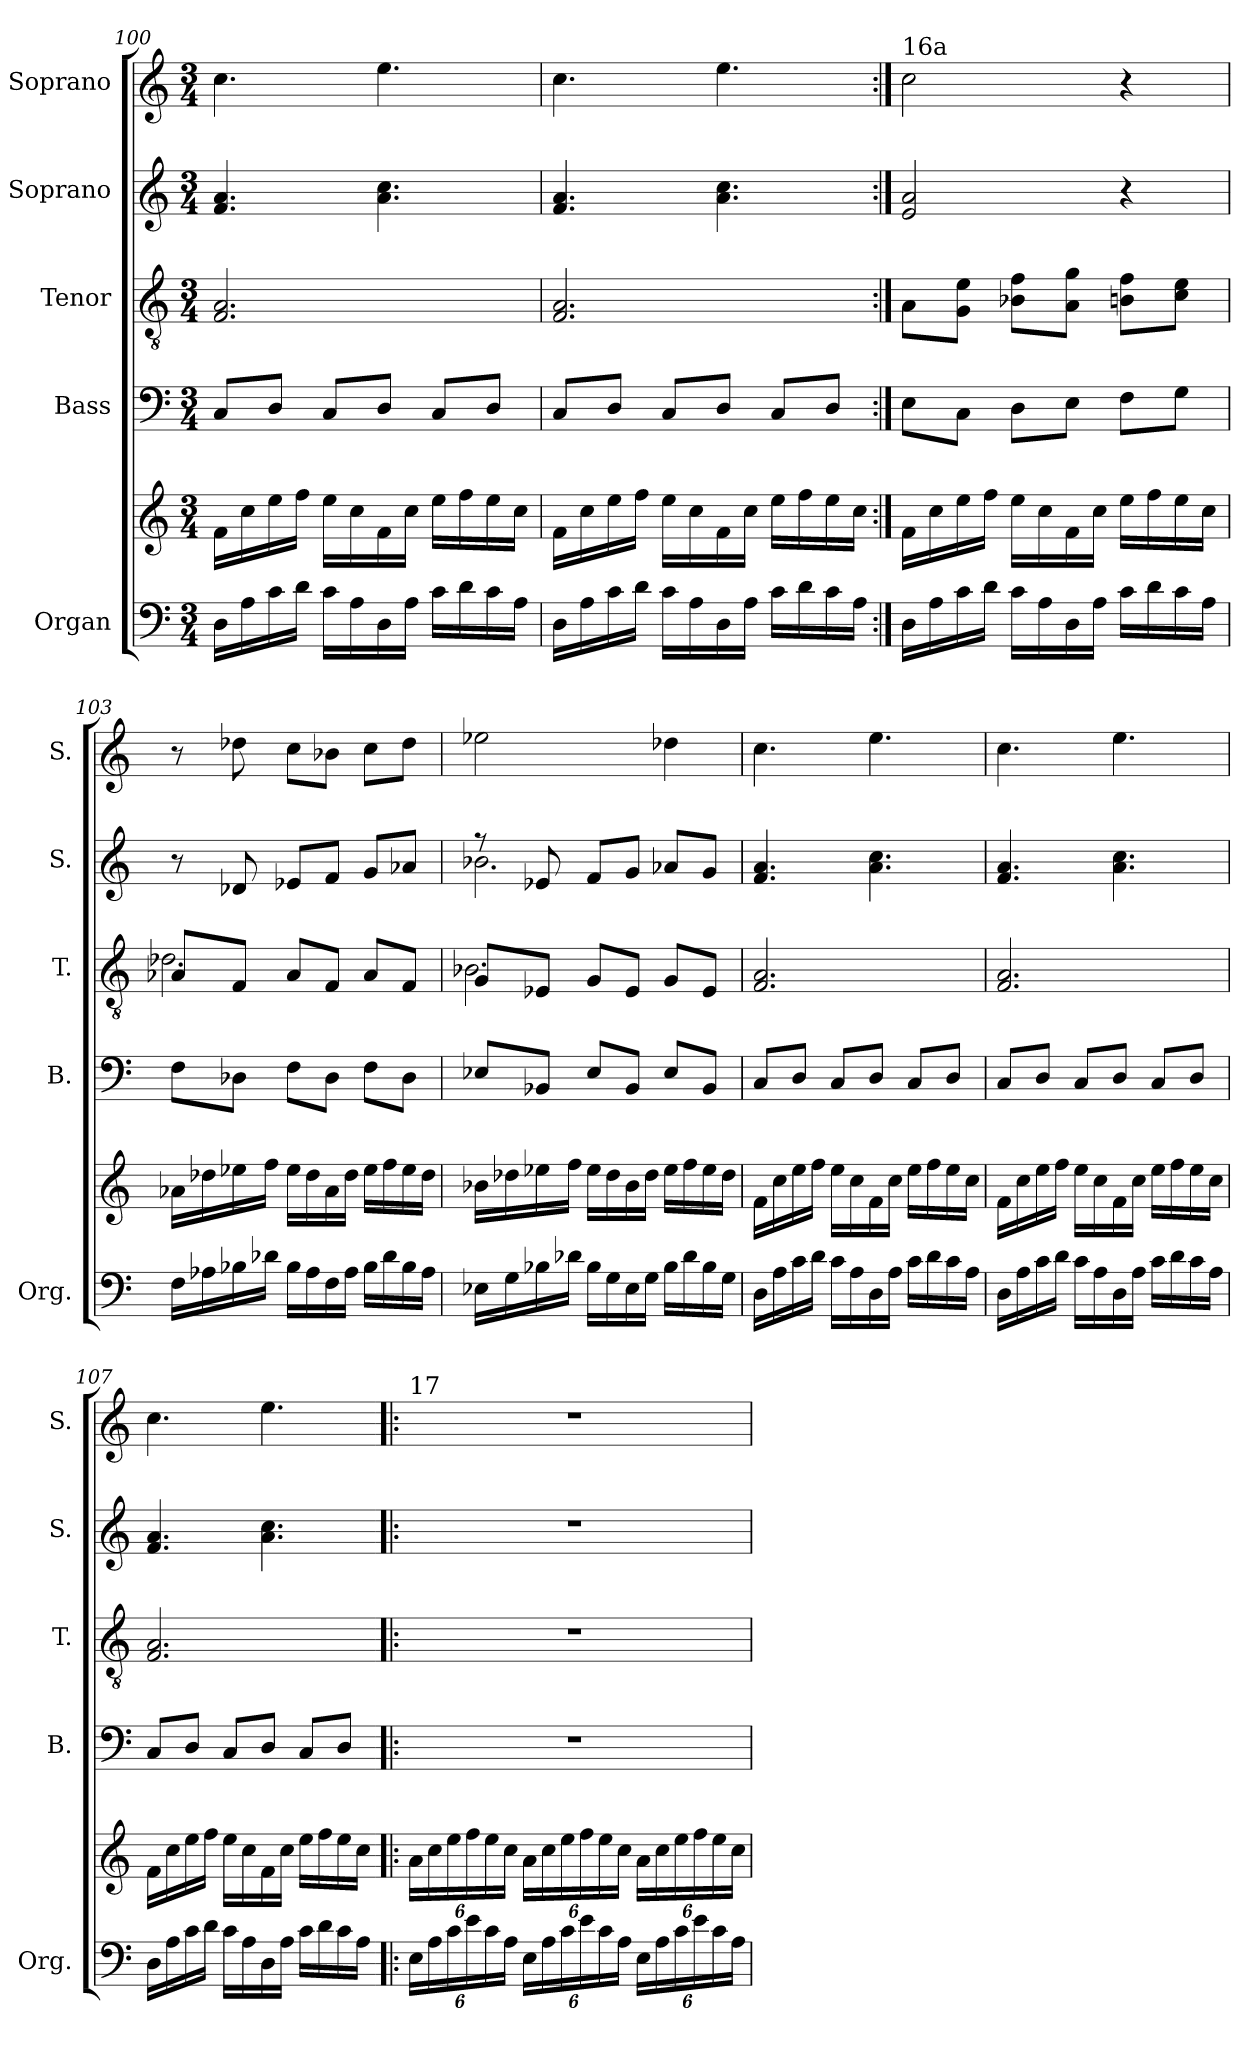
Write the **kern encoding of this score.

**kern	**kern	**kern	**kern	**kern	**kern
*part5	*part5	*part4	*part3	*part2	*part1
*staff6	*staff5	*staff4	*staff3	*staff2	*staff1
*I"Organ	*	*I"Bass	*I"Tenor	*I"Soprano	*I"Soprano
*I'Org.	*	*I'B.	*I'T.	*I'S.	*I'S.
*clefF4	*clefG2	*clefF4	*clefGv2	*clefG2	*clefG2
*k[]	*k[]	*k[]	*k[]	*k[]	*k[]
*M3/4	*M3/4	*M3/4	*M3/4	*M3/4	*M3/4
=100	=100	=100	=100	=100	=100
16D\LL	16f\LL	8C/L	2.F/ 2.A/	4.f/ 4.a/	4.cc\
16A\	16cc\	.	.	.	.
16c\	16ee\	8D/J	.	.	.
16d\JJ	16ff\JJ	.	.	.	.
16c\LL	16ee\LL	8C/L	.	.	.
16A\	16cc\	.	.	.	.
16D\	16f\	8D/J	.	4.a\ 4.cc\	4.ee\
16A\JJ	16cc\JJ	.	.	.	.
16c\LL	16ee\LL	8C/L	.	.	.
16d\	16ff\	.	.	.	.
16c\	16ee\	8D/J	.	.	.
16A\JJ	16cc\JJ	.	.	.	.
=101	=101	=101	=101	=101	=101
16D\LL	16f\LL	8C/L	2.F/ 2.A/	4.f/ 4.a/	4.cc\
16A\	16cc\	.	.	.	.
16c\	16ee\	8D/J	.	.	.
16d\JJ	16ff\JJ	.	.	.	.
16c\LL	16ee\LL	8C/L	.	.	.
16A\	16cc\	.	.	.	.
16D\	16f\	8D/J	.	4.a\ 4.cc\	4.ee\
16A\JJ	16cc\JJ	.	.	.	.
16c\LL	16ee\LL	8C/L	.	.	.
16d\	16ff\	.	.	.	.
16c\	16ee\	8D/J	.	.	.
16A\JJ	16cc\JJ	.	.	.	.
!!LO:LB:g=z
=102:|!	=102:|!	=102:|!	=102:|!	=102:|!	=102:|!
!	!	!	!	!	!LO:TX:a:t=16a
16D\LL	16f\LL	8E\L	8A\L	2e/ 2a/	2cc\
16A\	16cc\	.	.	.	.
16c\	16ee\	8C\J	8G\ 8e\J	.	.
16d\JJ	16ff\JJ	.	.	.	.
16c\LL	16ee\LL	8D\L	8B-X\ 8f\L	.	.
16A\	16cc\	.	.	.	.
16D\	16f\	8E\J	8A\ 8g\J	.	.
16A\JJ	16cc\JJ	.	.	.	.
16c\LL	16ee\LL	8F\L	8Bn\ 8f\L	4r	4r
16d\	16ff\	.	.	.	.
16c\	16ee\	8G\J	8c\ 8e\J	.	.
16A\JJ	16cc\JJ	.	.	.	.
=103	=103	=103	=103	=103	=103
*	*	*	*^	*	*
16F\LL	16a-X\LL	8F\L	8A-X/L	2.d-X\	8r	8r
16A-X\	16dd-X\	.	.	.	.	.
16B-X\	16ee-X\	8D-X\J	8F/J	.	8d-X/	8dd-X\
16d-X\JJ	16ff\JJ	.	.	.	.	.
16B-\LL	16ee-\LL	8F\L	8A-/L	.	8e-X/L	8cc\L
16A-\	16dd-\	.	.	.	.	.
16F\	16a-\	8D-\J	8F/J	.	8f/J	8b-X\J
16A-\JJ	16dd-\JJ	.	.	.	.	.
16B-\LL	16ee-\LL	8F\L	8A-/L	.	8g/L	8cc\L
16d-\	16ff\	.	.	.	.	.
16B-\	16ee-\	8D-\J	8F/J	.	8a-X/J	8dd-\J
16A-\JJ	16dd-\JJ	.	.	.	.	.
=104	=104	=104	=104	=104	=104	=104
*	*	*	*	*	*^	*
16E-X\LL	16b-X\LL	8E-X/L	8G/L	2.B-X\	8r	2.b-X\	2ee-X\
16G\	16dd-X\	.	.	.	.	.	.
16B-X\	16ee-X\	8BB-X/J	8E-X/J	.	8e-X/	.	.
16d-X\JJ	16ff\JJ	.	.	.	.	.	.
16B-\LL	16ee-\LL	8E-/L	8G/L	.	8f/L	.	.
16G\	16dd-\	.	.	.	.	.	.
16E-\	16b-\	8BB-/J	8E-/J	.	8g/J	.	.
16G\JJ	16dd-\JJ	.	.	.	.	.	.
16B-\LL	16ee-\LL	8E-/L	8G/L	.	8a-X/L	.	4dd-X\
16d-\	16ff\	.	.	.	.	.	.
16B-\	16ee-\	8BB-/J	8E-/J	.	8g/J	.	.
16G\JJ	16dd-\JJ	.	.	.	.	.	.
*	*	*	*v	*v	*	*	*
*	*	*	*	*v	*v	*
!!LO:PB:g=z
=105	=105	=105	=105	=105	=105
16D\LL	16f\LL	8C/L	2.F/ 2.A/	4.f/ 4.a/	4.cc\
16A\	16cc\	.	.	.	.
16c\	16ee\	8D/J	.	.	.
16d\JJ	16ff\JJ	.	.	.	.
16c\LL	16ee\LL	8C/L	.	.	.
16A\	16cc\	.	.	.	.
16D\	16f\	8D/J	.	4.a\ 4.cc\	4.ee\
16A\JJ	16cc\JJ	.	.	.	.
16c\LL	16ee\LL	8C/L	.	.	.
16d\	16ff\	.	.	.	.
16c\	16ee\	8D/J	.	.	.
16A\JJ	16cc\JJ	.	.	.	.
=106	=106	=106	=106	=106	=106
16D\LL	16f\LL	8C/L	2.F/ 2.A/	4.f/ 4.a/	4.cc\
16A\	16cc\	.	.	.	.
16c\	16ee\	8D/J	.	.	.
16d\JJ	16ff\JJ	.	.	.	.
16c\LL	16ee\LL	8C/L	.	.	.
16A\	16cc\	.	.	.	.
16D\	16f\	8D/J	.	4.a\ 4.cc\	4.ee\
16A\JJ	16cc\JJ	.	.	.	.
16c\LL	16ee\LL	8C/L	.	.	.
16d\	16ff\	.	.	.	.
16c\	16ee\	8D/J	.	.	.
16A\JJ	16cc\JJ	.	.	.	.
=107	=107	=107	=107	=107	=107
16D\LL	16f\LL	8C/L	2.F/ 2.A/	4.f/ 4.a/	4.cc\
16A\	16cc\	.	.	.	.
16c\	16ee\	8D/J	.	.	.
16d\JJ	16ff\JJ	.	.	.	.
16c\LL	16ee\LL	8C/L	.	.	.
16A\	16cc\	.	.	.	.
16D\	16f\	8D/J	.	4.a\ 4.cc\	4.ee\
16A\JJ	16cc\JJ	.	.	.	.
16c\LL	16ee\LL	8C/L	.	.	.
16d\	16ff\	.	.	.	.
16c\	16ee\	8D/J	.	.	.
16A\JJ	16cc\JJ	.	.	.	.
!!LO:LB:g=z
=108!|:	=108!|:	=108!|:	=108!|:	=108!|:	=108!|:
*Xbrackettup	*Xbrackettup	*	*	*	*
!	!	!	!	!	!LO:TX:a:t=17
24E\LL	24a\LL	2.r	2.r	2.r	2.r
24A\	24cc\	.	.	.	.
24c\	24ee\	.	.	.	.
24e\	24ff\	.	.	.	.
24c\	24ee\	.	.	.	.
24A\JJ	24cc\JJ	.	.	.	.
24E\LL	24a\LL	.	.	.	.
24A\	24cc\	.	.	.	.
24c\	24ee\	.	.	.	.
24e\	24ff\	.	.	.	.
24c\	24ee\	.	.	.	.
24A\JJ	24cc\JJ	.	.	.	.
24E\LL	24a\LL	.	.	.	.
24A\	24cc\	.	.	.	.
24c\	24ee\	.	.	.	.
24e\	24ff\	.	.	.	.
24c\	24ee\	.	.	.	.
24A\JJ	24cc\JJ	.	.	.	.
=	=	=	=	=	=
*-	*-	*-	*-	*-	*-
